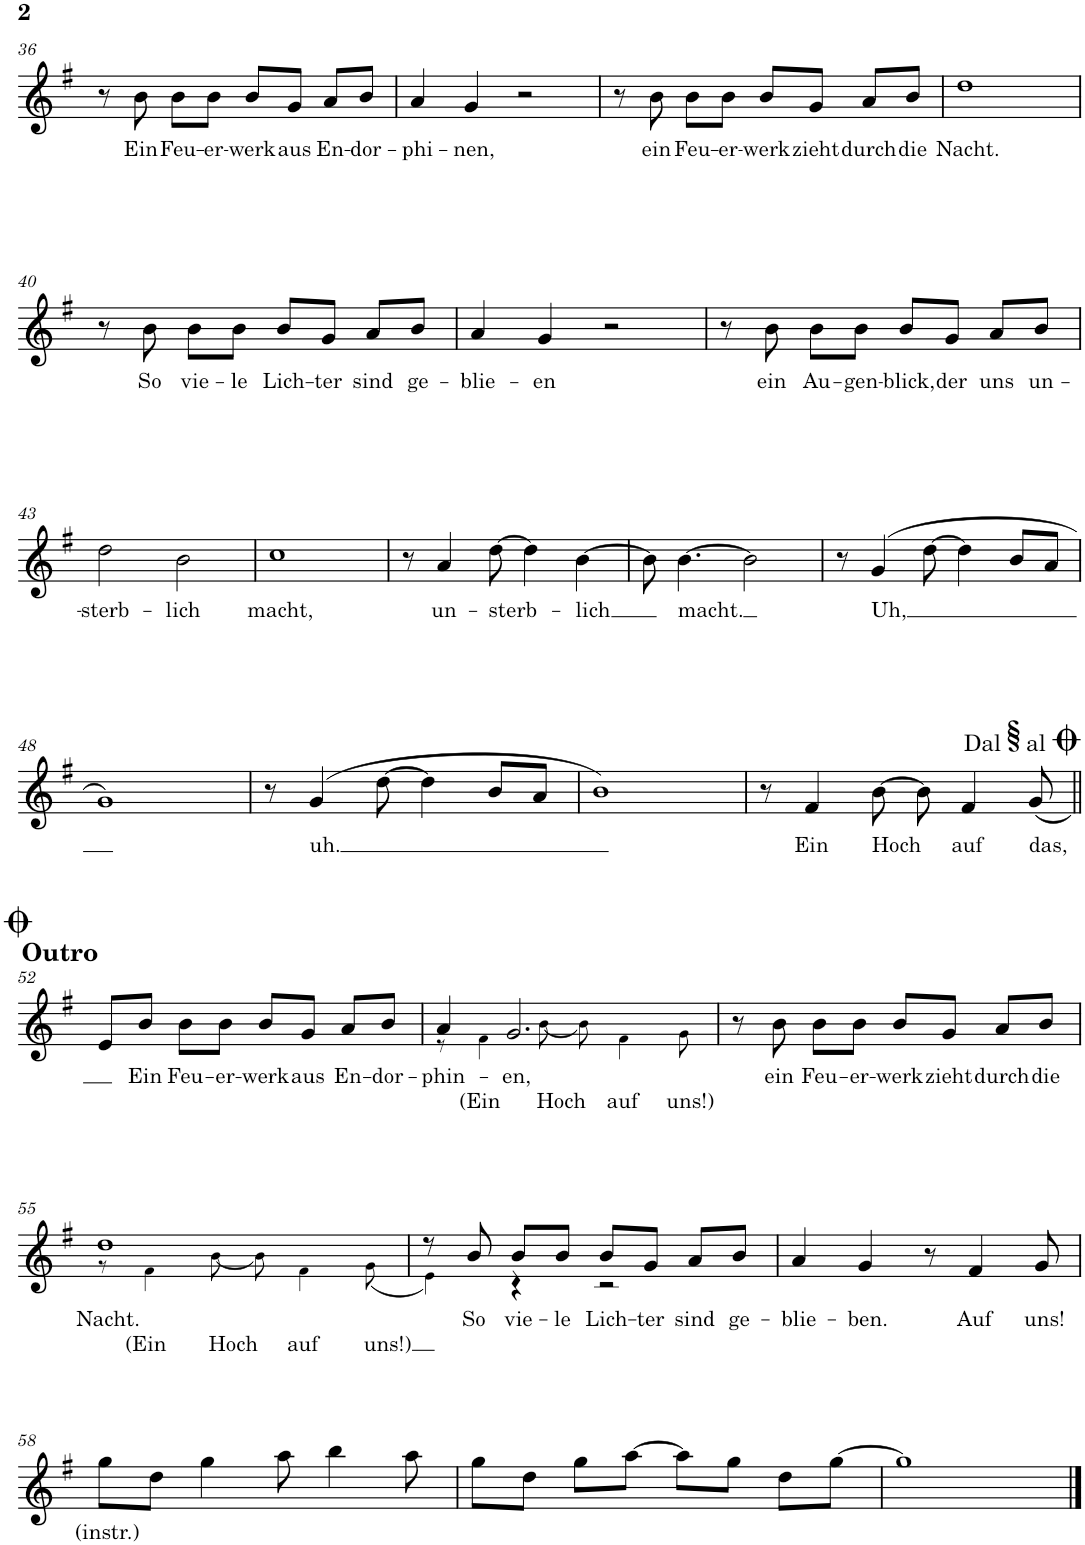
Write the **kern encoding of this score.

**kern	**text	**text
*part1	*part1	*part1
*staff1	*staff1	*staff1
*I"Klavier	*	*
*I'Klav.	*	*
!!LO:PB:g=z
*clefG2	*	*
*k[f#]	*	*
*M4/4	*	*
=36	=36	=36
8r	.	.
!	!LO:LY:b	!
8b\	Ein	.
!	!LO:LY:b	!
8b\L	Feu-	.
!	!LO:LY:b	!
8b\J	-er-	.
!	!LO:LY:b	!
8b/L	-werk	.
!	!LO:LY:b	!
8g/J	aus	.
!	!LO:LY:b	!
8a/L	En-	.
!	!LO:LY:b	!
8b/J	-dor-	.
=37	=37	=37
!	!LO:LY:b	!
4a/	-phi-	.
!	!LO:LY:b	!
4g/	-nen,	.
2r	.	.
=38	=38	=38
8r	.	.
!	!LO:LY:b	!
8b\	ein	.
!	!LO:LY:b	!
8b\L	Feu-	.
!	!LO:LY:b	!
8b\J	-er-	.
!	!LO:LY:b	!
8b/L	-werk	.
!	!LO:LY:b	!
8g/J	zieht	.
!	!LO:LY:b	!
8a/L	durch	.
!	!LO:LY:b	!
8b/J	die	.
=39	=39	=39
!	!LO:LY:b	!
1dd	Nacht.	.
!!LO:LB:g=z
=40	=40	=40
8r	.	.
!	!LO:LY:b	!
8b\	So	.
!	!LO:LY:b	!
8b\L	vie-	.
!	!LO:LY:b	!
8b\J	-le	.
!	!LO:LY:b	!
8b/L	Lich-	.
!	!LO:LY:b	!
8g/J	-ter	.
!	!LO:LY:b	!
8a/L	sind	.
!	!LO:LY:b	!
8b/J	ge-	.
=41	=41	=41
!	!LO:LY:b	!
4a/	-blie-	.
!	!LO:LY:b	!
4g/	-en	.
2r	.	.
=42	=42	=42
8r	.	.
!	!LO:LY:b	!
8b\	ein	.
!	!LO:LY:b	!
8b\L	Au-	.
!	!LO:LY:b	!
8b\J	-gen-	.
!	!LO:LY:b	!
8b/L	-blick,	.
!	!LO:LY:b	!
8g/J	der	.
!	!LO:LY:b	!
8a/L	uns	.
!	!LO:LY:b	!
8b/J	un-	.
!!LO:LB:g=z
=43	=43	=43
!	!LO:LY:b	!
2dd\	-sterb-	.
!	!LO:LY:b	!
2b\	-lich	.
=44	=44	=44
!	!LO:LY:b	!
1cc	macht,	.
=45	=45	=45
8r	.	.
!	!LO:LY:b	!
4a/	un-	.
!	!LO:LY:b	!
[8dd\	-sterb-	.
4dd\]	.	.
!	!LO:LY:b	!
[4b\	-lich	.
=46	=46	=46
8b\]	.	.
!	!LO:LY:b	!
[4.b\	macht.	.
2b\]	.	.
=47	=47	=47
8r	.	.
!	!LO:LY:b	!
(4g/	Uh,	.
[8dd\	.	.
4dd\]	.	.
8b/L	.	.
8a/J	.	.
!!LO:LB:g=z
=48	=48	=48
1g)	.	.
=49	=49	=49
8r	.	.
!	!LO:LY:b	!
(4g/	uh.	.
[8dd\	.	.
4dd\]	.	.
8b/L	.	.
8a/J	.	.
=50	=50	=50
1b)	.	.
=51	=51	=51
8r	.	.
!	!LO:LY:b	!
4f#/	Ein	.
!	!LO:LY:b	!
[8b\	Hoch	.
8b\]	.	.
!	!LO:LY:b	!
4f#/	auf	.
!	!LO:LY:b	!
(8g/	das,	.
!LO:TX:a:t=Dal	!	!
!LO:TX:a:t=<font face="Edwin"/> al	!	!
!!LO:LB:g=z
=52||	=52||	=52||
!LO:TX:a:B:t=Outro	!	!
8e/L)	.	.
!	!LO:LY:b	!
8b/J	Ein	.
!	!LO:LY:b	!
8b\L	Feu-	.
!	!LO:LY:b	!
8b\J	-er-	.
!	!LO:LY:b	!
8b/L	-werk	.
!	!LO:LY:b	!
8g/J	aus	.
!	!LO:LY:b	!
8a/L	En-	.
!	!LO:LY:b	!
8b/J	-dor-	.
=53	=53	=53
!	!LO:LY:b	!
*^	*	*
4a/	8r	-phin-	.
!	!	!	!LO:LY:b
.	4f#!\	.	(Ein
!	!	!LO:LY:b	!
2.g/	.	-en,	.
!	!	!	!LO:LY:b
.	[8b!\	.	Hoch
.	8b!\]	.	.
!	!	!	!LO:LY:b
.	4f#!\	.	auf
!	!	!	!LO:LY:b
.	8g!\	.	uns!)
*v	*v	*	*
=54	=54	=54
8r	.	.
!	!LO:LY:b	!
8b\	ein	.
!	!LO:LY:b	!
8b\L	Feu-	.
!	!LO:LY:b	!
8b\J	-er-	.
!	!LO:LY:b	!
8b/L	-werk	.
!	!LO:LY:b	!
8g/J	zieht	.
!	!LO:LY:b	!
8a/L	durch	.
!	!LO:LY:b	!
8b/J	die	.
!!LO:LB:g=z
=55	=55	=55
!	!LO:LY:b	!
*^	*	*
1dd	8r	Nacht.	.
!	!	!	!LO:LY:b
.	4f#!\	.	(Ein
!	!	!	!LO:LY:b
.	[8b!\	.	Hoch
.	8b!\]	.	.
!	!	!	!LO:LY:b
.	4f#!\	.	auf
!	!	!	!LO:LY:b
.	(8g!\	.	uns!)
=56	=56	=56	=56
8r	4e!\)	.	.
!	!	!LO:LY:b	!
8b/	.	So	.
!	!	!LO:LY:b	!
8b/L	4r	vie-	.
!	!	!LO:LY:b	!
8b/J	.	-le	.
!	!	!LO:LY:b	!
8b/L	2r	Lich-	.
!	!	!LO:LY:b	!
8g/J	.	-ter	.
!	!	!LO:LY:b	!
8a/L	.	sind	.
!	!	!LO:LY:b	!
8b/J	.	ge-	.
*v	*v	*	*
=57	=57	=57
!	!LO:LY:b	!
4a/	-blie-	.
!	!LO:LY:b	!
4g/	-ben.	.
8r	.	.
!	!LO:LY:b	!
4f#/	Auf	.
!	!LO:LY:b	!
8g/	uns!	.
!!LO:LB:g=z
=58	=58	=58
!	!LO:LY:b	!
8gg\L	(instr.)	.
8dd\J	.	.
4gg\	.	.
8aa\	.	.
4bb\	.	.
8aa\	.	.
=59	=59	=59
8gg\L	.	.
8dd\J	.	.
8gg\L	.	.
[8aa\J	.	.
8aa\L]	.	.
8gg\J	.	.
8dd\L	.	.
[8gg\J	.	.
=60	=60	=60
1gg]	.	.
==	==	==
*-	*-	*-
